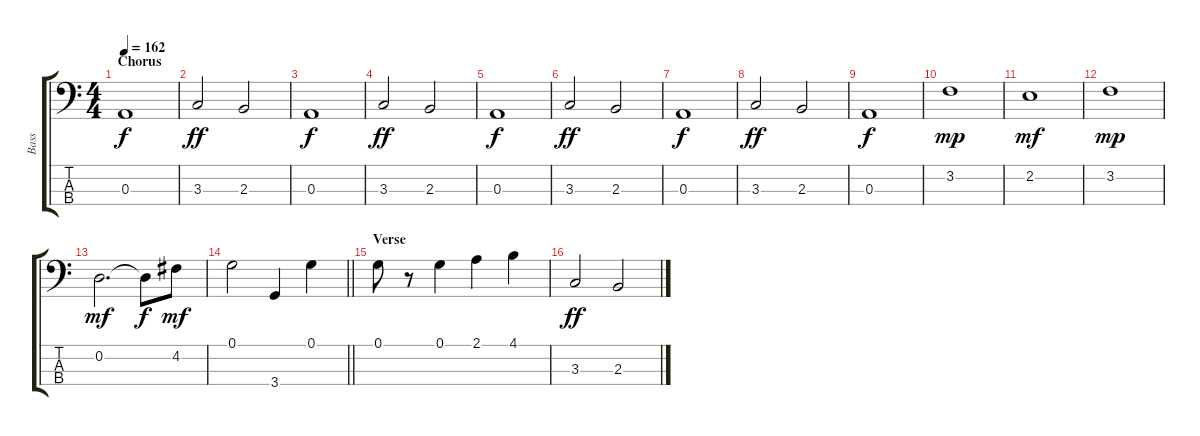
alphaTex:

\track ("Bass" "Bass") {instrument electricbassfinger}
\staff {score tabs}
\tuning (G2 D2 A1 E1) {hide}
\ts (4 4)
\section ("" "Chorus")
\tempo 162
\clef f4
\ks c
0.3.1{dy f} |
3.3.2{dy ff} 2.3.2 |
0.3.1{dy f} |
3.3.2{dy ff} 2.3.2 |
0.3.1{dy f} |
3.3.2{dy ff} 2.3.2 |
0.3.1{dy f} |
3.3.2{dy ff} 2.3.2 |
0.3.1{dy f} |
3.2.1{dy mp} |
2.2.1{dy mf} |
3.2.1{dy mp} |
0.2.2{d dy mf} 0.2{t}.8{dy f} 4.2.8{dy mf} |
\barLineRight lightlight
0.1.2 3.4.4 0.1.4 |
\section ("" "Verse")
0.1.8 r.8 0.1.4 2.1.4 4.1.4 |
3.3.2{dy ff} 2.3.2
